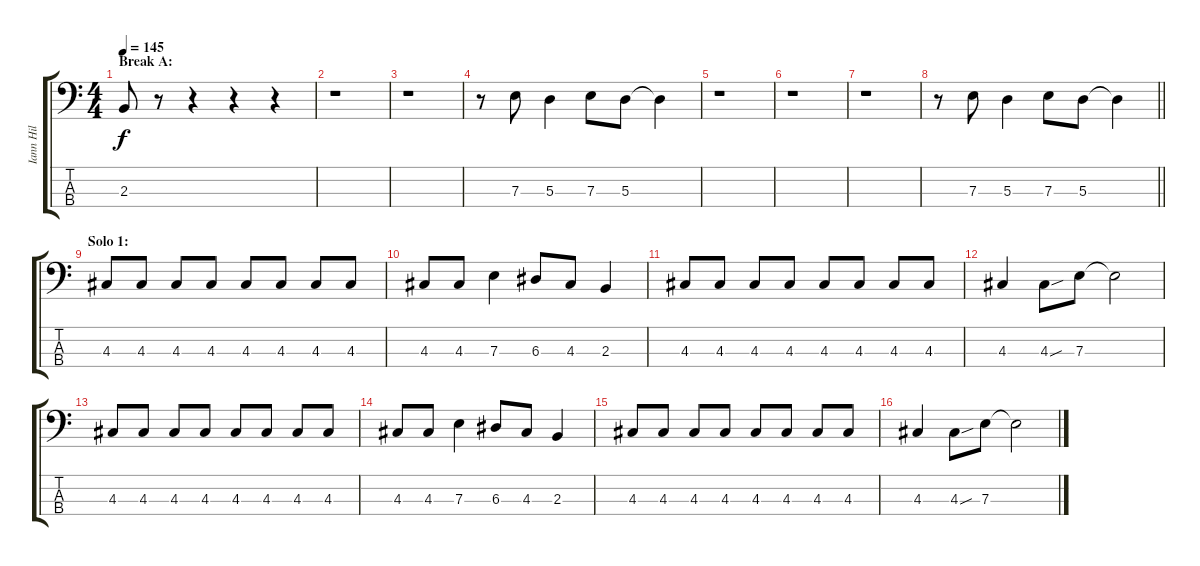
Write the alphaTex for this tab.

\track ("Iann Hil" "Iann Hil") {instrument electricbasspick}
\staff {score tabs}
\tuning (G2 D2 A1 E1) {hide}
\ts (4 4)
\section ("" "Break A:")
\tempo 145
\clef f4
\ks c
2.3.8{dy f} r.8 r.4 r.4 r.4 |
r.1 |
r.1 |
r.8 7.3.8 5.3.4 7.3.8 5.3.8 5.3{t}.4 |
r.1 |
r.1 |
r.1 |
\barLineRight lightlight
r.8 7.3.8 5.3.4 7.3.8 5.3.8 5.3{t}.4 |
\section ("" "Solo 1:")
4.3.8 4.3.8 4.3.8 4.3.8 4.3.8 4.3.8 4.3.8 4.3.8 |
4.3.8 4.3.8 7.3.4 6.3.8 4.3.8 2.3.4 |
4.3.8 4.3.8 4.3.8 4.3.8 4.3.8 4.3.8 4.3.8 4.3.8 |
4.3.4 4.3{sou}.8 7.3.8 7.3{t}.2 |
4.3.8 4.3.8 4.3.8 4.3.8 4.3.8 4.3.8 4.3.8 4.3.8 |
4.3.8 4.3.8 7.3.4 6.3.8 4.3.8 2.3.4 |
4.3.8 4.3.8 4.3.8 4.3.8 4.3.8 4.3.8 4.3.8 4.3.8 |
4.3.4 4.3{sou}.8 7.3.8 7.3{t}.2
